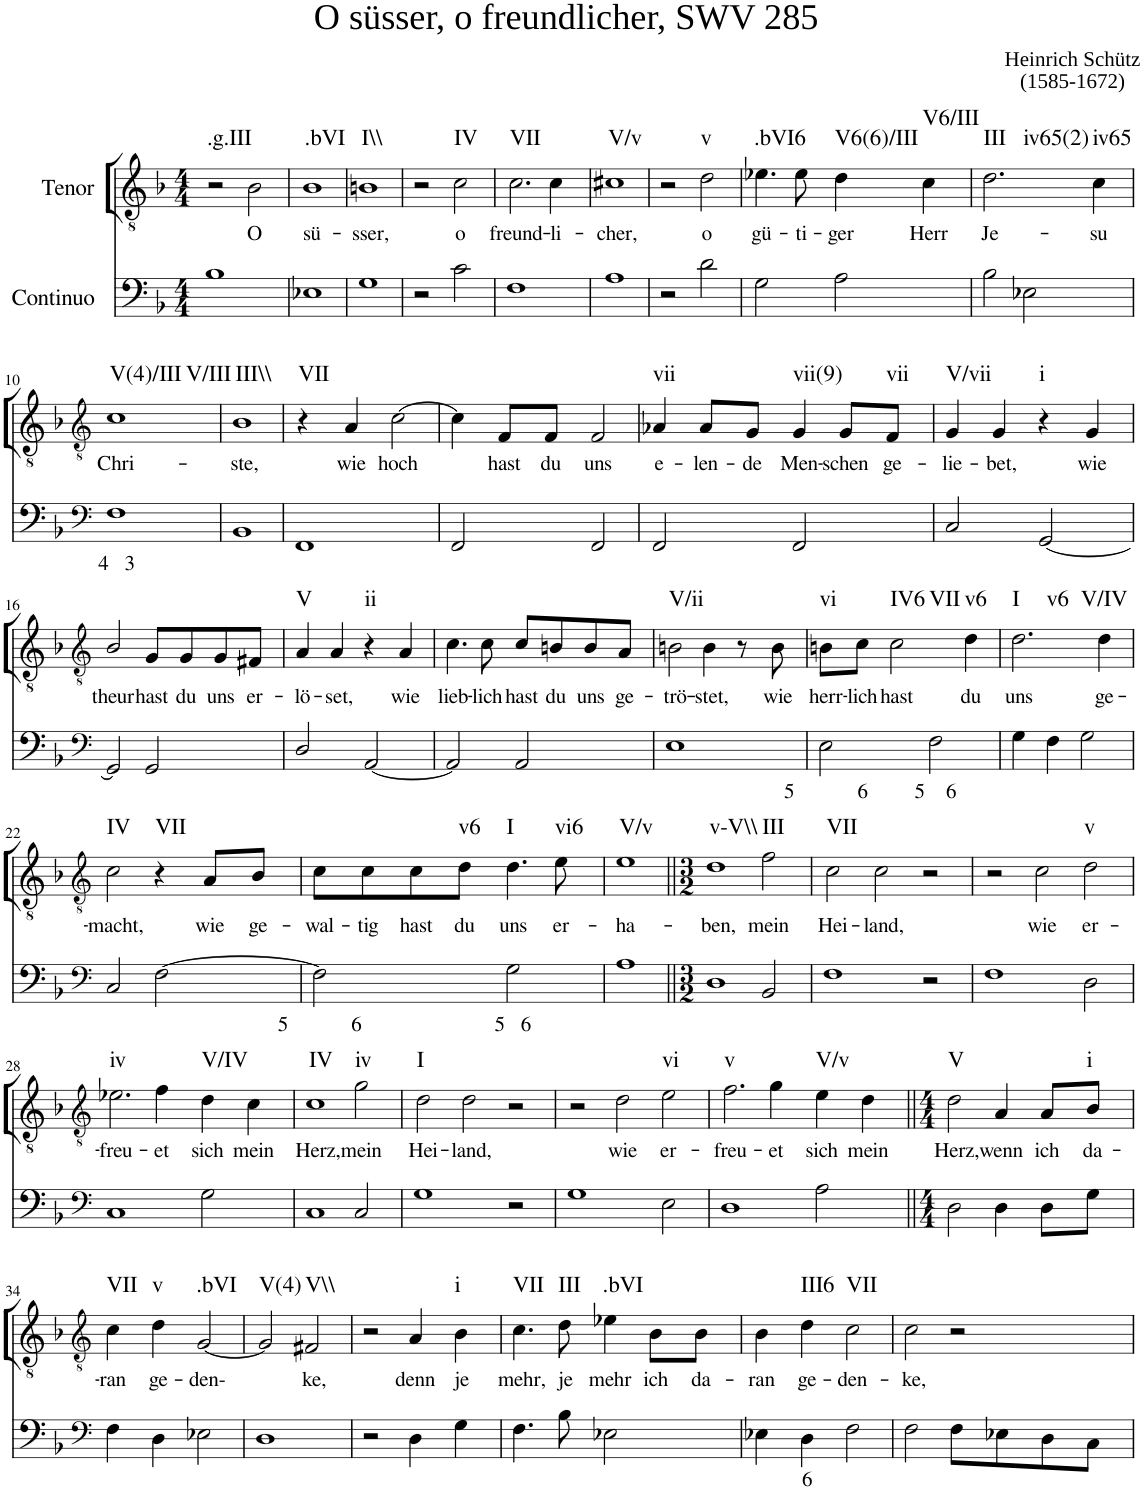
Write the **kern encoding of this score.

**kern	**text	**kern	**text	**harte
*part2	*part2	*part1	*part1	*part1
*staff2	*staff2	*staff1	*staff1	*
*I"Continuo	*	*I"Tenor	*	*
*clefF4	*	*clefGv2	*	*
*k[b-]	*	*k[b-]	*	*
*M4/4	*	*M4/4	*	*
=1	=1	=1	=1	=1
!	!	!LO:TX:a:t=O süsser, o freundlicher, SWV 285	!	!
!	!	!LO:TX:a:t=Heinrich Schütz	!	!
!	!	!LO:TX:a:t=(1585-1672)	!	!LO:H:kt=.g.III
1B-	.	2r	.	N
!	!	!	!LO:LY:b	!
.	.	2B-\	O	.
=2	=2	=2	=2	=2
!	!	!	!LO:LY:b	!LO:H:kt=.bVI
1E-X	.	1B-	sü-	N
=3	=3	=3	=3	=3
!	!	!	!LO:LY:b	!LO:H:kt=I\\
1G	.	1Bn	sser,	N
=4	=4	=4	=4	=4
2r	.	2r	.	.
!	!	!	!LO:LY:b	!LO:H:kt=IV
2c\	.	2c\	o	N
=5	=5	=5	=5	=5
!	!	!	!LO:LY:b	!LO:H:kt=VII
1F	.	2.c\	freund-	N
!	!	!	!LO:LY:b	!
.	.	4c\	li-	.
=6	=6	=6	=6	=6
!	!	!	!LO:LY:b	!LO:H:kt=V/v
1A	.	1c#X	cher,	N
=7	=7	=7	=7	=7
2r	.	2r	.	.
!	!	!	!LO:LY:b	!LO:H:kt=v
2d\	.	2d\	o	N
=8	=8	=8	=8	=8
!	!	!	!LO:LY:b	!LO:H:kt=.bVI6
2G\	.	4.e-X\	gü-	N
!	!	!	!LO:LY:b	!
.	.	8e-\	ti-	.
!	!	!	!LO:LY:b	!LO:H:kt=V6(6)/III
2A\	.	4d\	ger	N
!	!	!	!LO:LY:b	!LO:H:kt=V6/III
.	.	4c\	Herr	N
=9	=9	=9	=9	=9
!	!	!	!LO:LY:b	!LO:H:n=1:kt=III
!	!	!	!	!LO:H:n=2:kt=iv65(2)
2B-\	.	2.d\	Je-	N N
2E-X\	.	.	.	.
!	!	!	!LO:LY:b	!LO:H:kt=iv65
.	.	4c\	su	N
!!LO:LB:g=z
=10	=10	=10	=10	=10
*clefF4	*	*clefGv2	*	*
!	!LO:LY:b	!	!LO:LY:b	!LO:H:n=1:kt=V(4)/III
!	!	!	!	!LO:H:n=2:kt=V/III
1F	4 3	1c	Chri-	N N
=11	=11	=11	=11	=11
!	!	!	!LO:LY:b	!LO:H:kt=III\\
1BB-	.	1B-	ste,	N
=12	=12	=12	=12	=12
!	!	!	!	!LO:H:kt=VII
1FF	.	4r	.	N
!	!	!	!LO:LY:b	!
.	.	4A/	wie	.
!	!	!	!LO:LY:b	!
.	.	[2c\	hoch	.
=13	=13	=13	=13	=13
2FF/	.	4c\]	.	.
!	!	!	!LO:LY:b	!
.	.	8F/L	hast	.
!	!	!	!LO:LY:b	!
.	.	8F/J	du	.
!	!	!	!LO:LY:b	!
2FF/	.	2F/	uns	.
=14	=14	=14	=14	=14
!	!	!	!LO:LY:b	!LO:H:kt=vii
2FF/	.	4A-X/	e-	N
!	!	!	!LO:LY:b	!
.	.	8A-/L	len-	.
!	!	!	!LO:LY:b	!
.	.	8G/J	de	.
!	!	!	!LO:LY:b	!LO:H:kt=vii(9)
2FF/	.	4G/	Men-	N
!	!	!	!LO:LY:b	!
.	.	8G/L	schen	.
!	!	!	!LO:LY:b	!LO:H:kt=vii
.	.	8F/J	ge-	N
=15	=15	=15	=15	=15
!	!	!	!LO:LY:b	!LO:H:kt=V/vii
2C/	.	4G/	lie-	N
!	!	!	!LO:LY:b	!
.	.	4G/	bet,	.
!	!	!	!	!LO:H:kt=i
[2GG/	.	4r	.	N
!	!	!	!LO:LY:b	!
.	.	4G/	wie	.
!!LO:LB:g=z
=16	=16	=16	=16	=16
*clefF4	*	*clefGv2	*	*
!	!	!	!LO:LY:b	!
2GG/]	.	2B-/	theur	.
!	!	!	!LO:LY:b	!
2GG/	.	8G/L	hast	.
!	!	!	!LO:LY:b	!
.	.	8G/	du	.
!	!	!	!LO:LY:b	!
.	.	8G/	uns	.
!	!	!	!LO:LY:b	!
.	.	8F#X/J	er-	.
=17	=17	=17	=17	=17
!	!	!	!LO:LY:b	!LO:H:kt=V
2D/	.	4A/	lö-	N
!	!	!	!LO:LY:b	!
.	.	4A/	set,	.
!	!	!	!	!LO:H:kt=ii
[2AA/	.	4r	.	N
!	!	!	!LO:LY:b	!
.	.	4A/	wie	.
=18	=18	=18	=18	=18
!	!	!	!LO:LY:b	!
2AA/]	.	4.c\	lieb-	.
!	!	!	!LO:LY:b	!
.	.	8c\	lich	.
!	!	!	!LO:LY:b	!
2AA/	.	8c/L	hast	.
!	!	!	!LO:LY:b	!
.	.	8Bn/	du	.
!	!	!	!LO:LY:b	!
.	.	8B/	uns	.
!	!	!	!LO:LY:b	!
.	.	8A/J	ge-	.
=19	=19	=19	=19	=19
!	!	!	!LO:LY:b	!LO:H:kt=V/ii
1E	.	2Bn\	trö-	N
!	!	!	!LO:LY:b	!
.	.	4B\	stet,	.
.	.	8r	.	.
!	!	!	!LO:LY:b	!
.	.	8B\	wie	.
=20	=20	=20	=20	=20
!	!LO:LY:b	!	!LO:LY:b	!LO:H:kt=vi
2E\	5 6	8Bn\L	herr-	N
!	!	!	!LO:LY:b	!
.	.	8c\J	lich	.
!	!	!	!LO:LY:b	!LO:H:n=1:kt=IV6
!	!	!	!	!LO:H:n=2:kt=VII
.	.	2c\	hast	N N
!	!LO:LY:b	!	!	!
2F\	5 6	.	.	.
!	!	!	!LO:LY:b	!LO:H:kt=v6
.	.	4d\	du	N
=21	=21	=21	=21	=21
!	!	!	!LO:LY:b	!LO:H:n=1:kt=I
!	!	!	!	!LO:H:n=2:kt=v6
!	!	!	!	!LO:H:n=3:kt=V/IV
4G\	.	2.d\	uns	N N N
4F\	.	.	.	.
2G\	.	.	.	.
!	!	!	!LO:LY:b	!
.	.	4d\	ge-	.
!!LO:LB:g=z
=22	=22	=22	=22	=22
*clefF4	*	*clefGv2	*	*
!	!	!	!LO:LY:b	!LO:H:kt=IV
2C/	.	2c\	macht,	N
!	!	!	!	!LO:H:kt=VII
[2F\	.	4r	.	N
!	!	!	!LO:LY:b	!
.	.	8A/L	wie	.
!	!	!	!LO:LY:b	!
.	.	8B-/J	ge-	.
=23	=23	=23	=23	=23
!	!LO:LY:b	!	!LO:LY:b	!
2F\]	5 6	8c\L	wal-	.
!	!	!	!LO:LY:b	!
.	.	8c\	tig	.
!	!	!	!LO:LY:b	!
.	.	8c\	hast	.
!	!	!	!LO:LY:b	!LO:H:kt=v6
.	.	8d\J	du	N
!	!LO:LY:b	!	!LO:LY:b	!LO:H:kt=I
2G\	5 6	4.d\	uns	N
!	!	!	!LO:LY:b	!LO:H:kt=vi6
.	.	8e\	er-	N
=24	=24	=24	=24	=24
!	!	!	!LO:LY:b	!LO:H:kt=V/v
1A	.	1e	ha-	N
=25||	=25||	=25||	=25||	=25||
*M3/2	*	*M3/2	*	*
!	!	!	!LO:LY:b	!LO:H:kt=v-V\\
1D	.	1d	ben,	N
!	!	!	!LO:LY:b	!LO:H:kt=III
2BB-/	.	2f\	mein	N
=26	=26	=26	=26	=26
!	!	!	!LO:LY:b	!LO:H:kt=VII
1F	.	2c\	Hei-	N
!	!	!	!LO:LY:b	!
.	.	2c\	land,	.
2r	.	2r	.	.
=27	=27	=27	=27	=27
1F	.	2r	.	.
!	!	!	!LO:LY:b	!
.	.	2c\	wie	.
!	!	!	!LO:LY:b	!LO:H:kt=v
2D\	.	2d\	er-	N
!!LO:LB:g=z
=28	=28	=28	=28	=28
*clefF4	*	*clefGv2	*	*
!	!	!	!LO:LY:b	!LO:H:kt=iv
1C	.	2.e-X\	freu-	N
!	!	!	!LO:LY:b	!
.	.	4f\	et	.
!	!	!	!LO:LY:b	!LO:H:kt=V/IV
2G\	.	4d\	sich	N
!	!	!	!LO:LY:b	!
.	.	4c\	mein	.
=29	=29	=29	=29	=29
!	!	!	!LO:LY:b	!LO:H:kt=IV
1C	.	1c	Herz,	N
!	!	!	!LO:LY:b	!LO:H:kt=iv
2C/	.	2g\	mein	N
=30	=30	=30	=30	=30
!	!	!	!LO:LY:b	!LO:H:kt=I
1G	.	2d\	Hei-	N
!	!	!	!LO:LY:b	!
.	.	2d\	land,	.
2r	.	2r	.	.
=31	=31	=31	=31	=31
1G	.	2r	.	.
!	!	!	!LO:LY:b	!
.	.	2d\	wie	.
!	!	!	!LO:LY:b	!LO:H:kt=vi
2E\	.	2e\	er-	N
=32	=32	=32	=32	=32
!	!	!	!LO:LY:b	!LO:H:kt=v
1D	.	2.f\	freu-	N
!	!	!	!LO:LY:b	!
.	.	4g\	et	.
!	!	!	!LO:LY:b	!LO:H:kt=V/v
2A\	.	4e\	sich	N
!	!	!	!LO:LY:b	!
.	.	4d\	mein	.
=33||	=33||	=33||	=33||	=33||
*M4/4	*	*M4/4	*	*
!	!	!	!LO:LY:b	!LO:H:kt=V
2D\	.	2d\	Herz,	N
!	!	!	!LO:LY:b	!
4D\	.	4A/	wenn	.
!	!	!	!LO:LY:b	!
8D\L	.	8A/L	ich	.
!	!	!	!LO:LY:b	!LO:H:kt=i
8G\J	.	8B-/J	da-	N
!!LO:LB:g=z
=34	=34	=34	=34	=34
*clefF4	*	*clefGv2	*	*
!	!	!	!LO:LY:b	!LO:H:kt=VII
4F\	.	4c\	ran	N
!	!	!	!LO:LY:b	!LO:H:kt=v
4D\	.	4d\	ge-	N
!	!	!	!LO:LY:b	!LO:H:kt=.bVI
2E-X\	.	[2G/	den-	N
=35	=35	=35	=35	=35
!	!	!	!	!LO:H:kt=V(4)
1D	.	2G/]	.	N
!	!	!	!LO:LY:b	!LO:H:kt=V\\
.	.	2F#X/	ke,	N
=36	=36	=36	=36	=36
2r	.	2r	.	.
!	!	!	!LO:LY:b	!
4D\	.	4A/	denn	.
!	!	!	!LO:LY:b	!LO:H:kt=i
4G\	.	4B-\	je	N
=37	=37	=37	=37	=37
!	!	!	!LO:LY:b	!LO:H:kt=VII
4.F\	.	4.c\	mehr,	N
!	!	!	!LO:LY:b	!LO:H:kt=III
8B-\	.	8d\	je	N
!	!	!	!LO:LY:b	!LO:H:kt=.bVI
2E-X\	.	4e-X\	mehr	N
!	!	!	!LO:LY:b	!
.	.	8B-\L	ich	.
!	!	!	!LO:LY:b	!
.	.	8B-\J	da-	.
=38	=38	=38	=38	=38
!	!	!	!LO:LY:b	!
4E-X\	.	4B-\	ran	.
!	!LO:LY:b	!	!LO:LY:b	!LO:H:kt=III6
4D\	6	4d\	ge-	N
!	!	!	!LO:LY:b	!LO:H:kt=VII
2F\	.	2c\	den-	N
=39	=39	=39	=39	=39
!	!	!	!LO:LY:b	!
2F\	.	2c\	ke,	.
8F\L	.	2r	.	.
8E-X\	.	.	.	.
8D\	.	.	.	.
8C\J	.	.	.	.
=	=	=	=	=
*-	*-	*-	*-	*-
